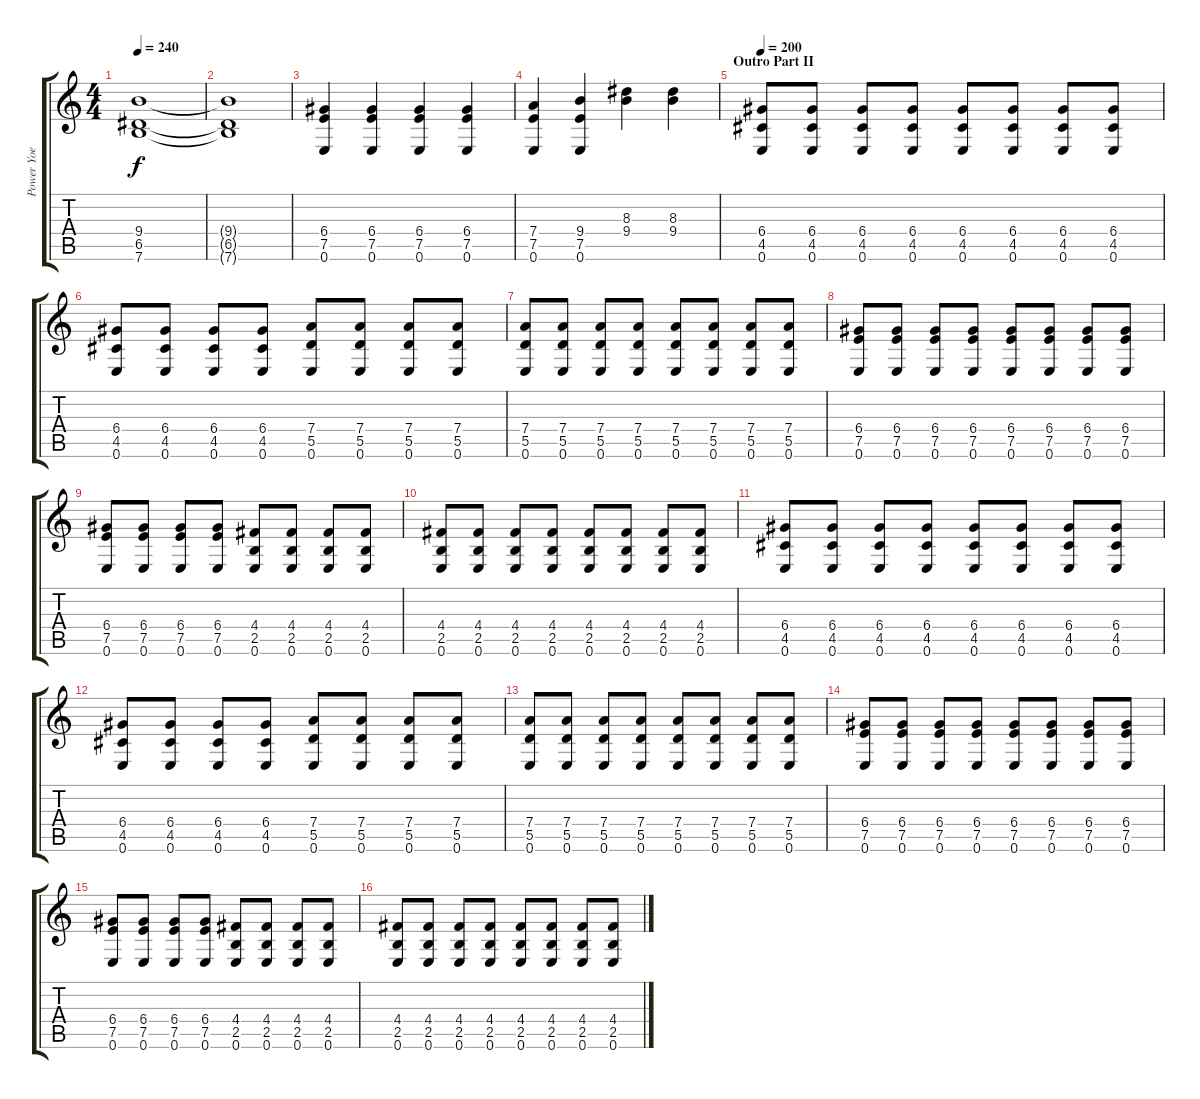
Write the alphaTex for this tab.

\track ("Power Yoe" "Power Yoe") {instrument distortionguitar}
\staff {score tabs}
\tuning (E4 B3 G3 D3 A2 E2) {hide}
\ts (4 4)
\tempo 240
\clef g2
\ks c
(9.4 6.5 7.6).1{dy f} |
(9.4{t} 6.5{t} 7.6{t}).1 |
(6.4 7.5 0.6).4 (6.4 7.5 0.6).4 (6.4 7.5 0.6).4 (6.4 7.5 0.6).4 |
(7.4 7.5 0.6).4 (9.4 7.5 0.6).4 (8.3 9.4).4 (8.3 9.4).4 |
\section ("" "Outro Part II")
\tempo 200
(6.4 4.5 0.6).8 (6.4 4.5 0.6).8 (6.4 4.5 0.6).8 (6.4 4.5 0.6).8 (6.4 4.5 0.6).8 (6.4 4.5 0.6).8 (6.4 4.5 0.6).8 (6.4 4.5 0.6).8 |
(6.4 4.5 0.6).8 (6.4 4.5 0.6).8 (6.4 4.5 0.6).8 (6.4 4.5 0.6).8 (7.4 5.5 0.6).8 (7.4 5.5 0.6).8 (7.4 5.5 0.6).8 (7.4 5.5 0.6).8 |
(7.4 5.5 0.6).8 (7.4 5.5 0.6).8 (7.4 5.5 0.6).8 (7.4 5.5 0.6).8 (7.4 5.5 0.6).8 (7.4 5.5 0.6).8 (7.4 5.5 0.6).8 (7.4 5.5 0.6).8 |
(6.4 7.5 0.6).8 (6.4 7.5 0.6).8 (6.4 7.5 0.6).8 (6.4 7.5 0.6).8 (6.4 7.5 0.6).8 (6.4 7.5 0.6).8 (6.4 7.5 0.6).8 (6.4 7.5 0.6).8 |
(6.4 7.5 0.6).8 (6.4 7.5 0.6).8 (6.4 7.5 0.6).8 (6.4 7.5 0.6).8 (4.4 2.5 0.6).8 (4.4 2.5 0.6).8 (4.4 2.5 0.6).8 (4.4 2.5 0.6).8 |
(4.4 2.5 0.6).8 (4.4 2.5 0.6).8 (4.4 2.5 0.6).8 (4.4 2.5 0.6).8 (4.4 2.5 0.6).8 (4.4 2.5 0.6).8 (4.4 2.5 0.6).8 (4.4 2.5 0.6).8 |
(6.4 4.5 0.6).8 (6.4 4.5 0.6).8 (6.4 4.5 0.6).8 (6.4 4.5 0.6).8 (6.4 4.5 0.6).8 (6.4 4.5 0.6).8 (6.4 4.5 0.6).8 (6.4 4.5 0.6).8 |
(6.4 4.5 0.6).8 (6.4 4.5 0.6).8 (6.4 4.5 0.6).8 (6.4 4.5 0.6).8 (7.4 5.5 0.6).8 (7.4 5.5 0.6).8 (7.4 5.5 0.6).8 (7.4 5.5 0.6).8 |
(7.4 5.5 0.6).8 (7.4 5.5 0.6).8 (7.4 5.5 0.6).8 (7.4 5.5 0.6).8 (7.4 5.5 0.6).8 (7.4 5.5 0.6).8 (7.4 5.5 0.6).8 (7.4 5.5 0.6).8 |
(6.4 7.5 0.6).8 (6.4 7.5 0.6).8 (6.4 7.5 0.6).8 (6.4 7.5 0.6).8 (6.4 7.5 0.6).8 (6.4 7.5 0.6).8 (6.4 7.5 0.6).8 (6.4 7.5 0.6).8 |
(6.4 7.5 0.6).8 (6.4 7.5 0.6).8 (6.4 7.5 0.6).8 (6.4 7.5 0.6).8 (4.4 2.5 0.6).8 (4.4 2.5 0.6).8 (4.4 2.5 0.6).8 (4.4 2.5 0.6).8 |
(4.4 2.5 0.6).8 (4.4 2.5 0.6).8 (4.4 2.5 0.6).8 (4.4 2.5 0.6).8 (4.4 2.5 0.6).8 (4.4 2.5 0.6).8 (4.4 2.5 0.6).8 (4.4 2.5 0.6).8
